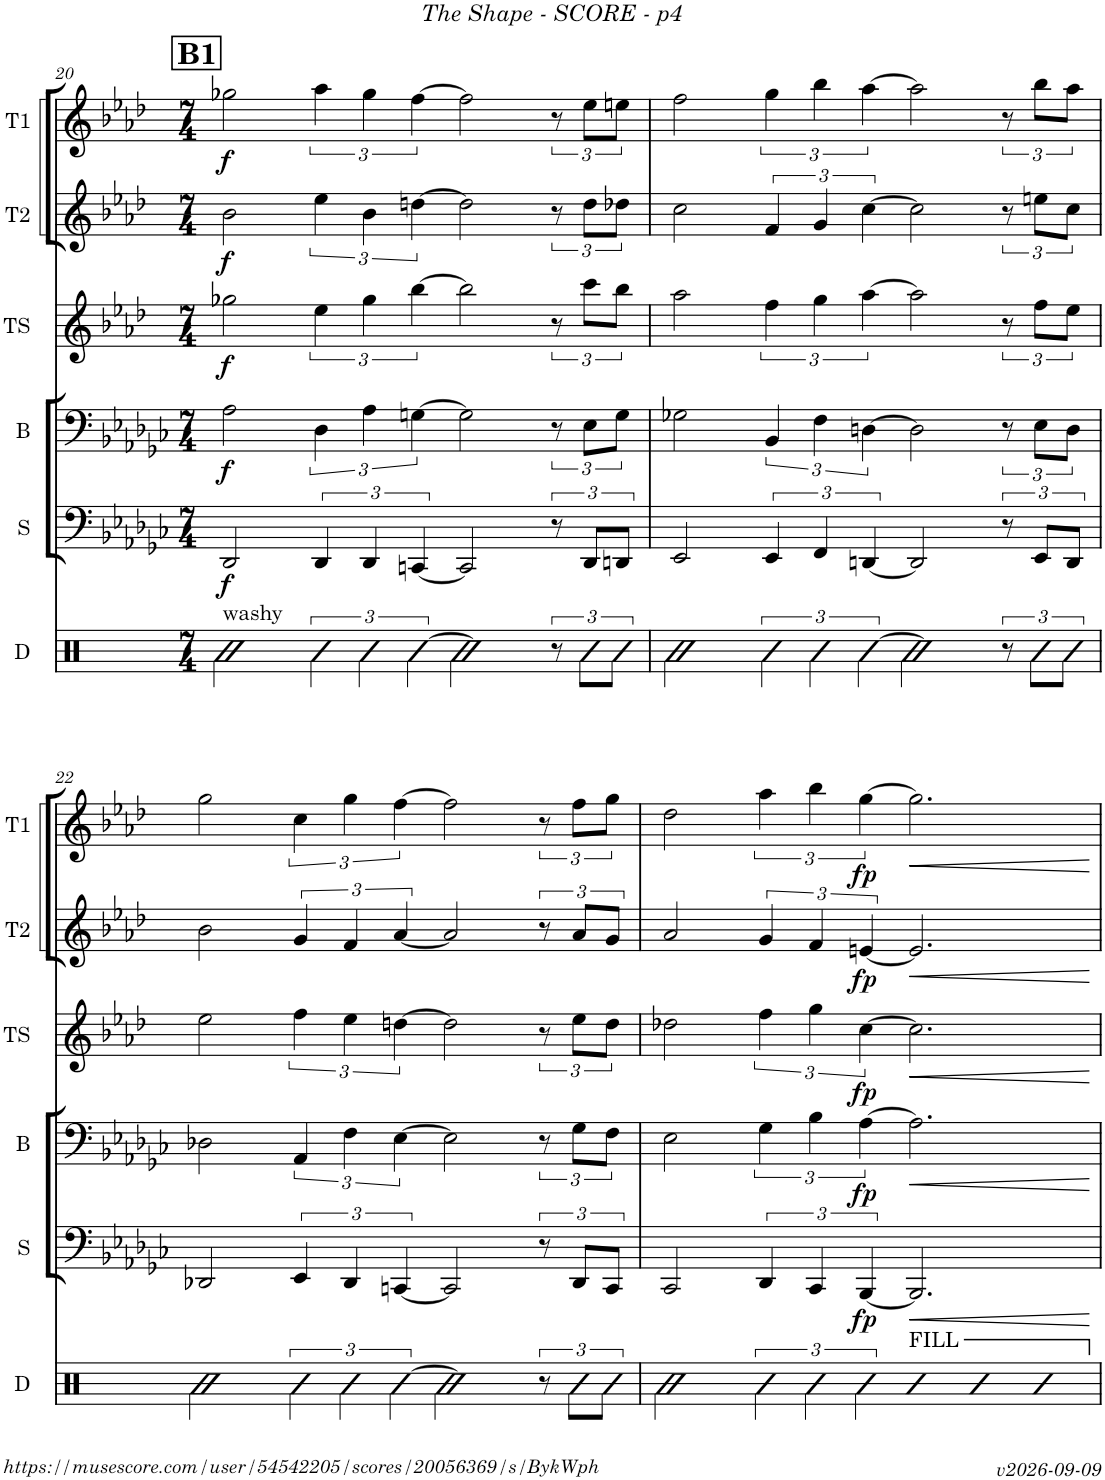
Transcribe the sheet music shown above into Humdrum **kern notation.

**kern	**kern	**dynam	**kern	**dynam	**kern	**dynam	**kern	**dynam	**kern	**dynam
*part6	*part5	*part5	*part4	*part4	*part3	*part3	*part2	*part2	*part1	*part1
*staff6	*staff5	*staff5	*staff4	*staff4	*staff3	*staff3	*staff2	*staff2	*staff1	*staff1
*I"Drums	*I"Sousa	*	*I"Trombone	*	*I"Tenor Sax	*	*I"Trumpet 2	*	*I"Trumpet 1	*
*I'D	*I'S	*	*	*	*I'TS	*	*I'T2	*	*I'T1	*
!!LO:PB:g=z
*clefX	*clefF4	*	*clefF4	*	*clefG2	*	*clefG2	*	*clefG2	*
*	*	*	*	*	*Trd8c14	*	*Trd1c2	*	*Trd1c2	*
*k[]	*k[b-e-a-d-g-c-]	*	*k[b-e-a-d-g-c-]	*	*k[b-e-a-d-]	*	*k[b-e-a-d-]	*	*k[b-e-a-d-]	*
*M7/4	*M7/4	*	*M7/4	*	*M7/4	*	*M7/4	*	*M7/4	*
!!LO:REH:place=s1:a:B:fs=14:t=B1
=20	=20	=20	=20	=20	=20	=20	=20	=20	=20	=20
!LO:TX:a:t=washy	!	!	!	!	!	!	!	!	!	!
!	!	!LO:DY:b	!	!LO:DY:b	!	!LO:DY:b	!	!LO:DY:b	!	!LO:DY:b
2R\	2DD-/	f	2A-\	f	2gg-X\	f	2b-\	f	2gg-X\	f
6R\	6DD-/	.	6D-\	.	6ee-\	.	6ee-\	.	6aa-\	.
6R\	6DD-/	.	6A-\	.	6gg-\	.	6b-\	.	6gg-\	.
[6R\	[6CCn/	.	[6Gn\	.	[6bb-\	.	[6ddn\	.	[6ff\	.
2R\]	2CC/]	.	2G\]	.	2bb-\]	.	2dd\]	.	2ff\]	.
12r	12r	.	12r	.	12r	.	12r	.	12r	.
12R\L	12DD-/L	.	12E-\L	.	12ccc\L	.	12dd\L	.	12ee-\L	.
12R\J	12DDn/J	.	12G\J	.	12bb-\J	.	12dd-X\J	.	12een\J	.
=21	=21	=21	=21	=21	=21	=21	=21	=21	=21	=21
2R\	2EE-/	.	2G-X\	.	2aa-\	.	2cc\	.	2ff\	.
6R\	6EE-/	.	6BB-/	.	6ff\	.	6f/	.	6gg\	.
6R\	6FF/	.	6F\	.	6gg\	.	6g/	.	6bb-\	.
[6R\	[6DDn/	.	[6Dn\	.	[6aa-\	.	[6cc\	.	[6aa-\	.
2R\]	2DD/]	.	2D\]	.	2aa-\]	.	2cc\]	.	2aa-\]	.
12r	12r	.	12r	.	12r	.	12r	.	12r	.
12R\L	12EE-/L	.	12E-\L	.	12ff\L	.	12een\L	.	12bb-\L	.
12R\J	12DD/J	.	12D\J	.	12ee-\J	.	12cc\J	.	12aa-\J	.
!!LO:LB:g=z
=22	=22	=22	=22	=22	=22	=22	=22	=22	=22	=22
2R\	2DD-X/	.	2D-X\	.	2ee-\	.	2b-\	.	2gg\	.
6R\	6EE-/	.	6AA-/	.	6ff\	.	6g/	.	6cc\	.
6R\	6DD-/	.	6F\	.	6ee-\	.	6f/	.	6gg\	.
[6R\	[6CCn/	.	[6E-\	.	[6ddn\	.	[6a-/	.	[6ff\	.
2R\]	2CC/]	.	2E-\]	.	2dd\]	.	2a-/]	.	2ff\]	.
12r	12r	.	12r	.	12r	.	12r	.	12r	.
12R\L	12DD-/L	.	12G-\L	.	12ee-\L	.	12a-/L	.	12ff\L	.
12R\J	12CC/J	.	12F\J	.	12dd\J	.	12g/J	.	12gg\J	.
=23	=23	=23	=23	=23	=23	=23	=23	=23	=23	=23
2R\	2CC-/	.	2E-\	.	2dd-X\	.	2a-/	.	2dd-\	.
6R\	6DD-/	.	6G-\	.	6ff\	.	6g/	.	6aa-\	.
6R\	6CC-/	.	6B-\	.	6gg\	.	6f/	.	6bb-\	.
!	!	!LO:DY:b	!	!LO:DY:b	!	!LO:DY:b	!	!LO:DY:b	!	!LO:DY:b
6R\	[6BBB-/	fp	[6A-\	fp	[6cc\	fp	[6en/	fp	[6gg\	fp
!LO:TX:a:t=FILL	!	!	!	!	!	!	!	!	!	!
!	!	!LO:HP:b	!	!LO:HP:b	!	!LO:HP:b	!	!LO:HP:b	!	!LO:HP:b
4R	2.BBB-/]	<	2.A-\]	<	2.cc\]	<	2.e/]	<	2.gg\]	<
4R	.	.	.	.	.	.	.	.	.	.
4R	.	.	.	.	.	.	.	.	.	.
.	.	[	.	[	.	[	.	[	.	[
=	=	=	=	=	=	=	=	=	=	=
*-	*-	*-	*-	*-	*-	*-	*-	*-	*-	*-
